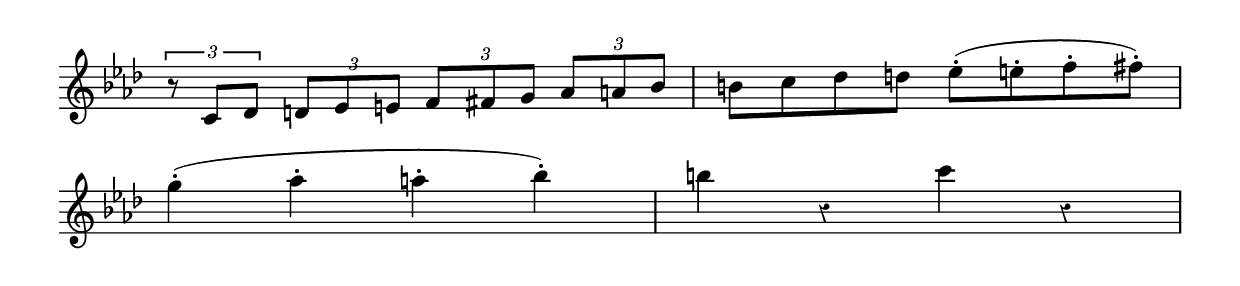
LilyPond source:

\version "2.6.3"
\include "english.ly"

melody = \relative c' {
  \key f \minor
  \time 4/4
  \override Rest #'style = #'classical
    \times 2/3 {r8 c8 df8} \times 2/3 {d8 ef8 e8} \times 2/3 {f8 fs8 g8} \times 2/3 {af8 a8 bf8} | b8 c8 df8 d8 ef8-.( e8-. f8-. fs8-.) \break
    g4-.( af4-. a4-. bf4-.) | b4 r4 c4 r4 \bar "|"
}

\score {
  \new Staff \melody
  \midi { \tempo 4 = 120}
  \layout {  
    indent = 0.0\cm
    \context {
      \Score
       \remove Bar_number_engraver
    }
    \context {
       \Staff \remove Time_signature_engraver
    }
  }
}
